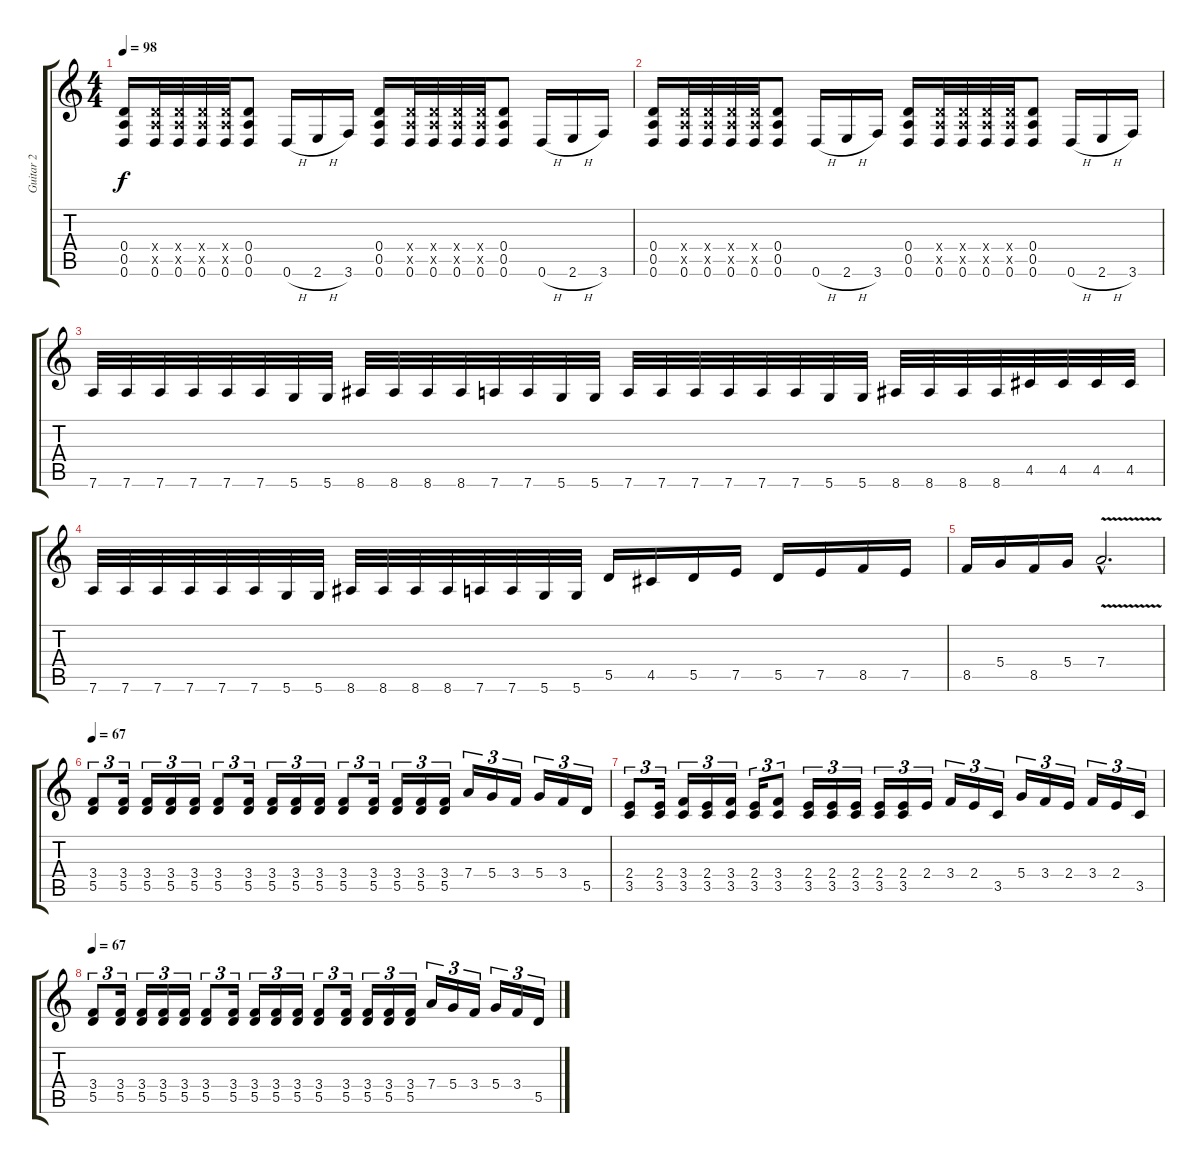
\track ("Guitar 2" "Guitar 2") {instrument distortionguitar}
\staff {score tabs}
\tuning (E4 B3 G3 D3 A2 D2) {hide}
\ts (4 4)
\tempo 98
\clef g2
\ks c
(0.4 0.5 0.6).16{dy f} (0.4{x} 0.5{x} 0.6).32 (0.4{x} 0.5{x} 0.6).32 (0.4{x} 0.5{x} 0.6).32 (0.4{x} 0.5{x} 0.6).32 (0.4 0.5 0.6).8 0.6{h}.16 2.6{h}.16 3.6.16 (0.4 0.5 0.6).16 (0.4{x} 0.5{x} 0.6).32 (0.4{x} 0.5{x} 0.6).32 (0.4{x} 0.5{x} 0.6).32 (0.4{x} 0.5{x} 0.6).32 (0.4 0.5 0.6).8 0.6{h}.16 2.6{h}.16 3.6.16 |
(0.4 0.5 0.6).16 (0.4{x} 0.5{x} 0.6).32 (0.4{x} 0.5{x} 0.6).32 (0.4{x} 0.5{x} 0.6).32 (0.4{x} 0.5{x} 0.6).32 (0.4 0.5 0.6).8 0.6{h}.16 2.6{h}.16 3.6.16 (0.4 0.5 0.6).16 (0.4{x} 0.5{x} 0.6).32 (0.4{x} 0.5{x} 0.6).32 (0.4{x} 0.5{x} 0.6).32 (0.4{x} 0.5{x} 0.6).32 (0.4 0.5 0.6).8 0.6{h}.16 2.6{h}.16 3.6.16 |
7.6.32 7.6.32 7.6.32 7.6.32 7.6.32 7.6.32 5.6.32 5.6.32 8.6.32 8.6.32 8.6.32 8.6.32 7.6.32 7.6.32 5.6.32 5.6.32 7.6.32 7.6.32 7.6.32 7.6.32 7.6.32 7.6.32 5.6.32 5.6.32 8.6.32 8.6.32 8.6.32 8.6.32 4.5.32 4.5.32 4.5.32 4.5.32 |
7.6.32 7.6.32 7.6.32 7.6.32 7.6.32 7.6.32 5.6.32 5.6.32 8.6.32 8.6.32 8.6.32 8.6.32 7.6.32 7.6.32 5.6.32 5.6.32 5.5.16 4.5.16 5.5.16 7.5.16 5.5.16 7.5.16 8.5.16 7.5.16 |
8.5.16 5.4.16 8.5.16 5.4.16 7.4{v hac}.2{d} |
\tempo 67
(3.4 5.5).8{tu (3 2)} (3.4 5.5).16{tu (3 2)} (3.4 5.5).16{tu (3 2)} (3.4 5.5).16{tu (3 2)} (3.4 5.5).16{tu (3 2)} (3.4 5.5).8{tu (3 2)} (3.4 5.5).16{tu (3 2)} (3.4 5.5).16{tu (3 2)} (3.4 5.5).16{tu (3 2)} (3.4 5.5).16{tu (3 2)} (3.4 5.5).8{tu (3 2)} (3.4 5.5).16{tu (3 2)} (3.4 5.5).16{tu (3 2)} (3.4 5.5).16{tu (3 2)} (3.4 5.5).16{tu (3 2)} 7.4.16{tu (3 2)} 5.4.16{tu (3 2)} 3.4.16{tu (3 2)} 5.4.16{tu (3 2)} 3.4.16{tu (3 2)} 5.5.16{tu (3 2)} |
(2.4 3.5).8{tu (3 2)} (2.4 3.5).16{tu (3 2)} (3.4 3.5).16{tu (3 2)} (2.4 3.5).16{tu (3 2)} (3.4 3.5).16{tu (3 2)} (2.4 3.5).16{tu (3 2)} (3.4 3.5).8{tu (3 2)} (2.4 3.5).16{tu (3 2)} (2.4 3.5).16{tu (3 2)} (2.4 3.5).16{tu (3 2)} (2.4 3.5).16{tu (3 2)} (2.4 3.5).16{tu (3 2)} 2.4.16{tu (3 2)} 3.4.16{tu (3 2)} 2.4.16{tu (3 2)} 3.5.16{tu (3 2)} 5.4.16{tu (3 2)} 3.4.16{tu (3 2)} 2.4.16{tu (3 2)} 3.4.16{tu (3 2)} 2.4.16{tu (3 2)} 3.5.16{tu (3 2)} |
\tempo 67
(3.4 5.5).8{tu (3 2)} (3.4 5.5).16{tu (3 2)} (3.4 5.5).16{tu (3 2)} (3.4 5.5).16{tu (3 2)} (3.4 5.5).16{tu (3 2)} (3.4 5.5).8{tu (3 2)} (3.4 5.5).16{tu (3 2)} (3.4 5.5).16{tu (3 2)} (3.4 5.5).16{tu (3 2)} (3.4 5.5).16{tu (3 2)} (3.4 5.5).8{tu (3 2)} (3.4 5.5).16{tu (3 2)} (3.4 5.5).16{tu (3 2)} (3.4 5.5).16{tu (3 2)} (3.4 5.5).16{tu (3 2)} 7.4.16{tu (3 2)} 5.4.16{tu (3 2)} 3.4.16{tu (3 2)} 5.4.16{tu (3 2)} 3.4.16{tu (3 2)} 5.5.16{tu (3 2)}
